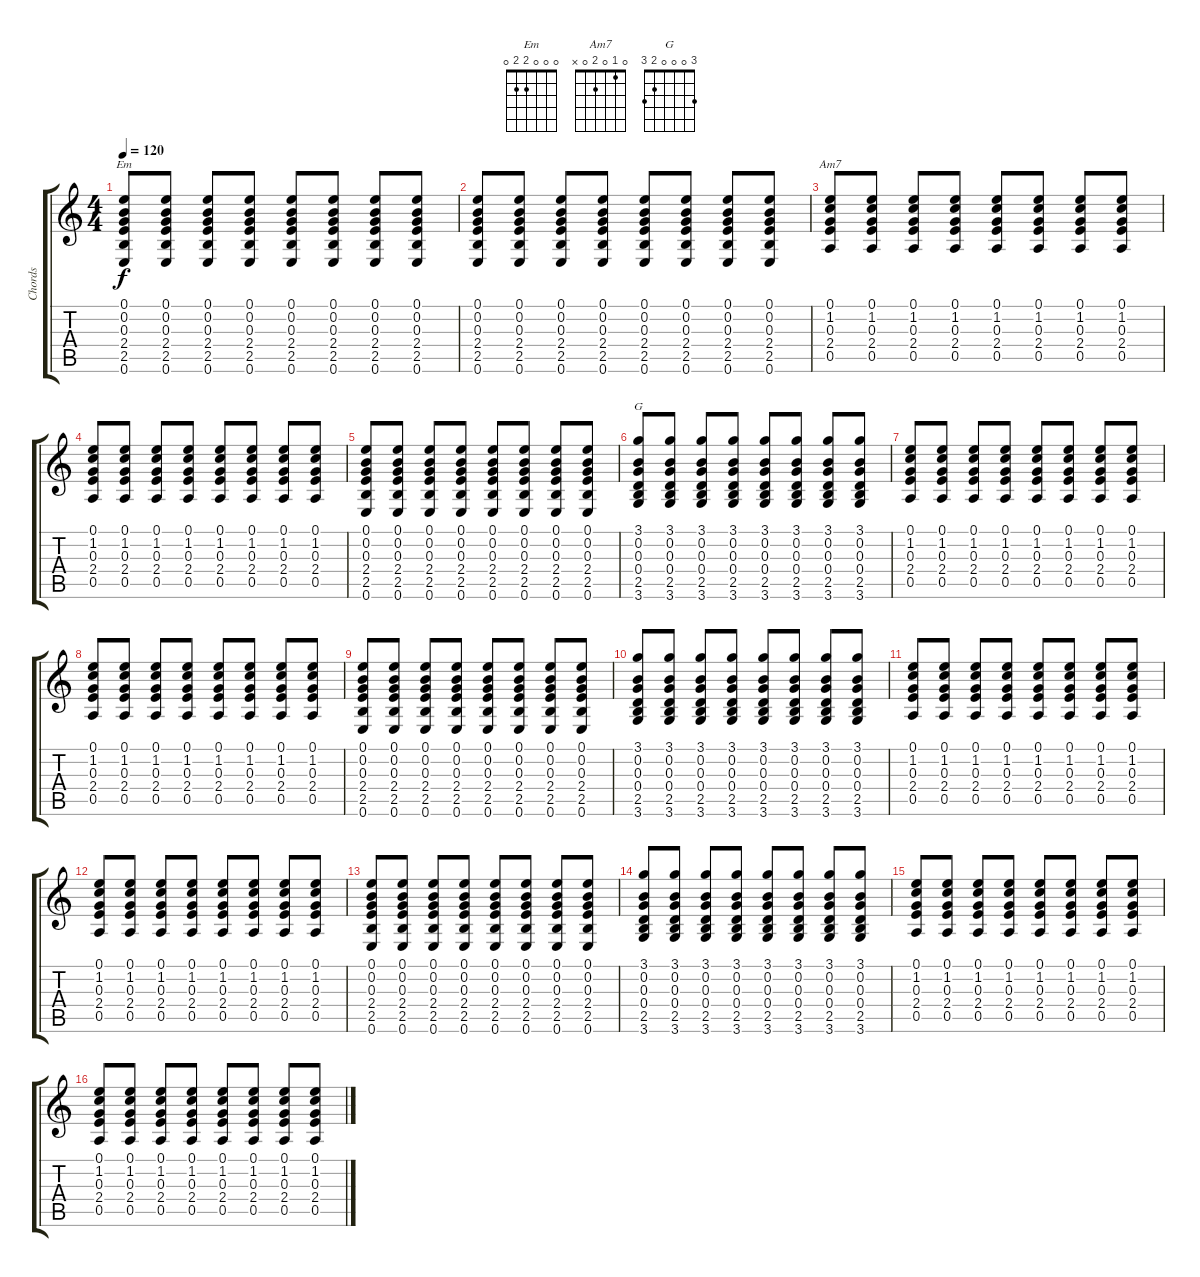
\track ("Chords" "Chords") {instrument acousticguitarnylon}
\staff {score tabs}
\tuning (E4 B3 G3 D3 A2 E2) {hide}
\chord ("Em" 0 0 0 2 2 0)
\chord ("Am7" 0 1 0 2 0 x)
\chord ("G" 3 0 0 0 2 3)
\ts (4 4)
\tempo 120
\clef g2
\ks c
(0.1 0.2 0.3 2.4 2.5 0.6).8{ch "Em" dy f} (0.1 0.2 0.3 2.4 2.5 0.6).8 (0.1 0.2 0.3 2.4 2.5 0.6).8 (0.1 0.2 0.3 2.4 2.5 0.6).8 (0.1 0.2 0.3 2.4 2.5 0.6).8 (0.1 0.2 0.3 2.4 2.5 0.6).8 (0.1 0.2 0.3 2.4 2.5 0.6).8 (0.1 0.2 0.3 2.4 2.5 0.6).8 |
(0.1 0.2 0.3 2.4 2.5 0.6).8 (0.1 0.2 0.3 2.4 2.5 0.6).8 (0.1 0.2 0.3 2.4 2.5 0.6).8 (0.1 0.2 0.3 2.4 2.5 0.6).8 (0.1 0.2 0.3 2.4 2.5 0.6).8 (0.1 0.2 0.3 2.4 2.5 0.6).8 (0.1 0.2 0.3 2.4 2.5 0.6).8 (0.1 0.2 0.3 2.4 2.5 0.6).8 |
(0.1 1.2 0.3 2.4 0.5).8{ch "Am7"} (0.1 1.2 0.3 2.4 0.5).8 (0.1 1.2 0.3 2.4 0.5).8 (0.1 1.2 0.3 2.4 0.5).8 (0.1 1.2 0.3 2.4 0.5).8 (0.1 1.2 0.3 2.4 0.5).8 (0.1 1.2 0.3 2.4 0.5).8 (0.1 1.2 0.3 2.4 0.5).8 |
(0.1 1.2 0.3 2.4 0.5).8 (0.1 1.2 0.3 2.4 0.5).8 (0.1 1.2 0.3 2.4 0.5).8 (0.1 1.2 0.3 2.4 0.5).8 (0.1 1.2 0.3 2.4 0.5).8 (0.1 1.2 0.3 2.4 0.5).8 (0.1 1.2 0.3 2.4 0.5).8 (0.1 1.2 0.3 2.4 0.5).8 |
(0.1 0.2 0.3 2.4 2.5 0.6).8 (0.1 0.2 0.3 2.4 2.5 0.6).8 (0.1 0.2 0.3 2.4 2.5 0.6).8 (0.1 0.2 0.3 2.4 2.5 0.6).8 (0.1 0.2 0.3 2.4 2.5 0.6).8 (0.1 0.2 0.3 2.4 2.5 0.6).8 (0.1 0.2 0.3 2.4 2.5 0.6).8 (0.1 0.2 0.3 2.4 2.5 0.6).8 |
(3.1 0.2 0.3 0.4 2.5 3.6).8{ch "G"} (3.1 0.2 0.3 0.4 2.5 3.6).8 (3.1 0.2 0.3 0.4 2.5 3.6).8 (3.1 0.2 0.3 0.4 2.5 3.6).8 (3.1 0.2 0.3 0.4 2.5 3.6).8 (3.1 0.2 0.3 0.4 2.5 3.6).8 (3.1 0.2 0.3 0.4 2.5 3.6).8 (3.1 0.2 0.3 0.4 2.5 3.6).8 |
(0.1 1.2 0.3 2.4 0.5).8 (0.1 1.2 0.3 2.4 0.5).8 (0.1 1.2 0.3 2.4 0.5).8 (0.1 1.2 0.3 2.4 0.5).8 (0.1 1.2 0.3 2.4 0.5).8 (0.1 1.2 0.3 2.4 0.5).8 (0.1 1.2 0.3 2.4 0.5).8 (0.1 1.2 0.3 2.4 0.5).8 |
(0.1 1.2 0.3 2.4 0.5).8 (0.1 1.2 0.3 2.4 0.5).8 (0.1 1.2 0.3 2.4 0.5).8 (0.1 1.2 0.3 2.4 0.5).8 (0.1 1.2 0.3 2.4 0.5).8 (0.1 1.2 0.3 2.4 0.5).8 (0.1 1.2 0.3 2.4 0.5).8 (0.1 1.2 0.3 2.4 0.5).8 |
(0.1 0.2 0.3 2.4 2.5 0.6).8 (0.1 0.2 0.3 2.4 2.5 0.6).8 (0.1 0.2 0.3 2.4 2.5 0.6).8 (0.1 0.2 0.3 2.4 2.5 0.6).8 (0.1 0.2 0.3 2.4 2.5 0.6).8 (0.1 0.2 0.3 2.4 2.5 0.6).8 (0.1 0.2 0.3 2.4 2.5 0.6).8 (0.1 0.2 0.3 2.4 2.5 0.6).8 |
(3.1 0.2 0.3 0.4 2.5 3.6).8 (3.1 0.2 0.3 0.4 2.5 3.6).8 (3.1 0.2 0.3 0.4 2.5 3.6).8 (3.1 0.2 0.3 0.4 2.5 3.6).8 (3.1 0.2 0.3 0.4 2.5 3.6).8 (3.1 0.2 0.3 0.4 2.5 3.6).8 (3.1 0.2 0.3 0.4 2.5 3.6).8 (3.1 0.2 0.3 0.4 2.5 3.6).8 |
(0.1 1.2 0.3 2.4 0.5).8 (0.1 1.2 0.3 2.4 0.5).8 (0.1 1.2 0.3 2.4 0.5).8 (0.1 1.2 0.3 2.4 0.5).8 (0.1 1.2 0.3 2.4 0.5).8 (0.1 1.2 0.3 2.4 0.5).8 (0.1 1.2 0.3 2.4 0.5).8 (0.1 1.2 0.3 2.4 0.5).8 |
(0.1 1.2 0.3 2.4 0.5).8 (0.1 1.2 0.3 2.4 0.5).8 (0.1 1.2 0.3 2.4 0.5).8 (0.1 1.2 0.3 2.4 0.5).8 (0.1 1.2 0.3 2.4 0.5).8 (0.1 1.2 0.3 2.4 0.5).8 (0.1 1.2 0.3 2.4 0.5).8 (0.1 1.2 0.3 2.4 0.5).8 |
(0.1 0.2 0.3 2.4 2.5 0.6).8 (0.1 0.2 0.3 2.4 2.5 0.6).8 (0.1 0.2 0.3 2.4 2.5 0.6).8 (0.1 0.2 0.3 2.4 2.5 0.6).8 (0.1 0.2 0.3 2.4 2.5 0.6).8 (0.1 0.2 0.3 2.4 2.5 0.6).8 (0.1 0.2 0.3 2.4 2.5 0.6).8 (0.1 0.2 0.3 2.4 2.5 0.6).8 |
(3.1 0.2 0.3 0.4 2.5 3.6).8 (3.1 0.2 0.3 0.4 2.5 3.6).8 (3.1 0.2 0.3 0.4 2.5 3.6).8 (3.1 0.2 0.3 0.4 2.5 3.6).8 (3.1 0.2 0.3 0.4 2.5 3.6).8 (3.1 0.2 0.3 0.4 2.5 3.6).8 (3.1 0.2 0.3 0.4 2.5 3.6).8 (3.1 0.2 0.3 0.4 2.5 3.6).8 |
(0.1 1.2 0.3 2.4 0.5).8 (0.1 1.2 0.3 2.4 0.5).8 (0.1 1.2 0.3 2.4 0.5).8 (0.1 1.2 0.3 2.4 0.5).8 (0.1 1.2 0.3 2.4 0.5).8 (0.1 1.2 0.3 2.4 0.5).8 (0.1 1.2 0.3 2.4 0.5).8 (0.1 1.2 0.3 2.4 0.5).8 |
(0.1 1.2 0.3 2.4 0.5).8 (0.1 1.2 0.3 2.4 0.5).8 (0.1 1.2 0.3 2.4 0.5).8 (0.1 1.2 0.3 2.4 0.5).8 (0.1 1.2 0.3 2.4 0.5).8 (0.1 1.2 0.3 2.4 0.5).8 (0.1 1.2 0.3 2.4 0.5).8 (0.1 1.2 0.3 2.4 0.5).8
